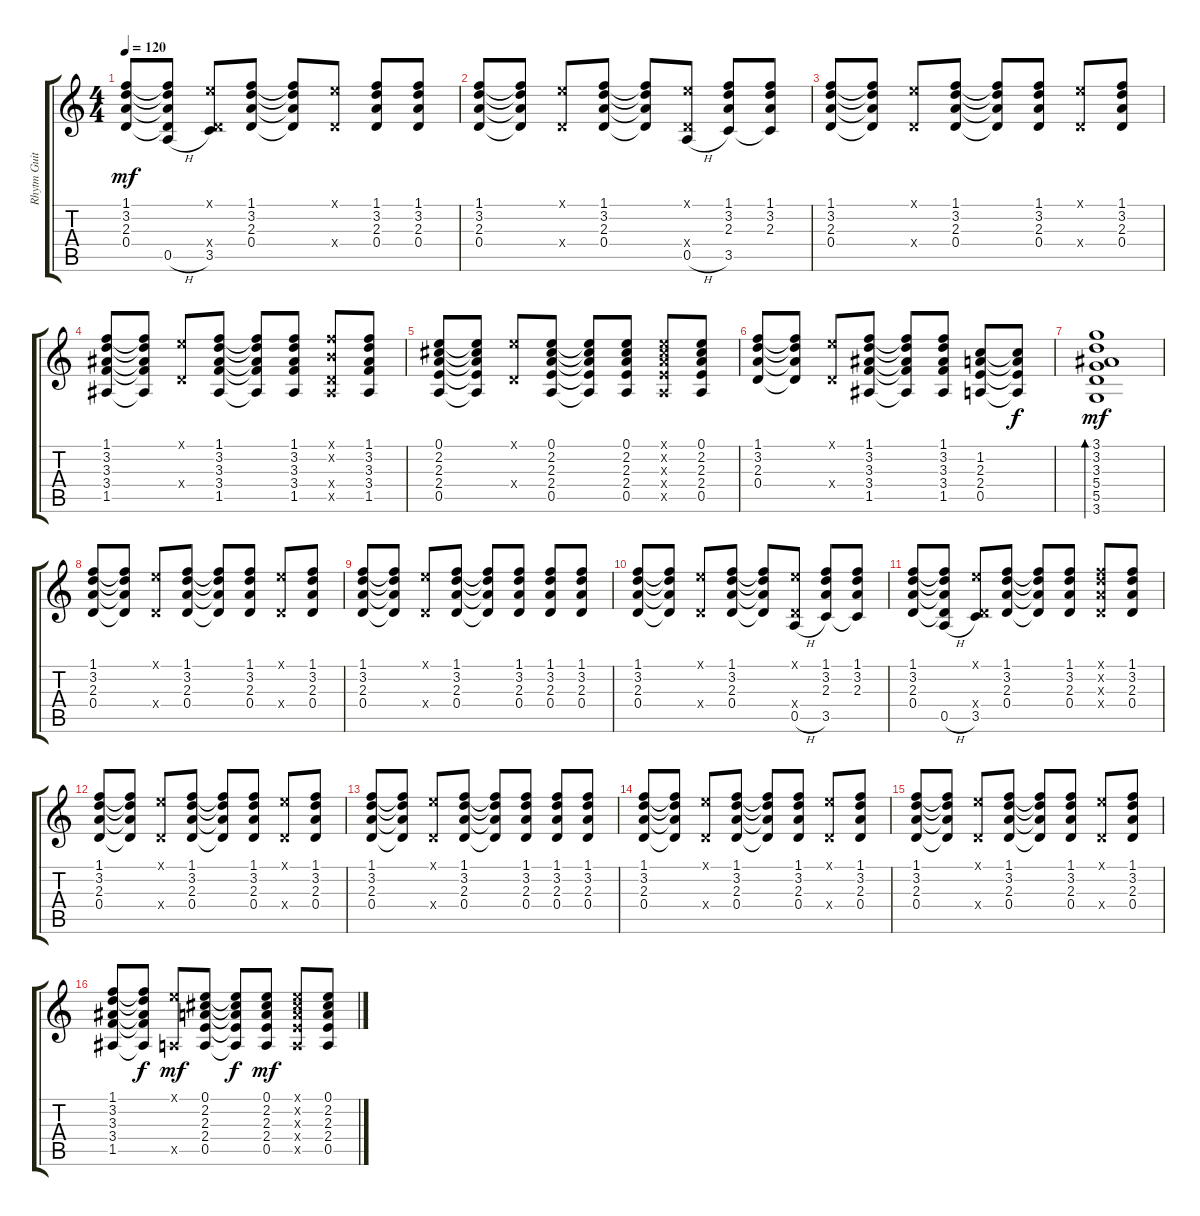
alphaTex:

\track ("Rhytm Guitar 2" "Rhytm Guit") {instrument acousticguitarsteel}
\staff {score tabs}
\tuning (E4 B3 G3 D3 A2 E2) {hide}
\ts (4 4)
\tempo 120
\clef g2
\ks c
(1.1 3.2 2.3 0.4).8{dy mf} (1.1{t} 3.2{t} 2.3{t} 0.4{t} 0.5{h}).8 (0.1{x} 0.4{x} 3.5).8 (1.1 3.2 2.3 0.4).8 (1.1{t} 3.2{t} 2.3{t} 0.4{t}).8 (0.1{x} 0.4{x}).8 (1.1 3.2 2.3 0.4).8 (1.1 3.2 2.3 0.4).8 |
(1.1 3.2 2.3 0.4).8 (1.1{t} 3.2{t} 2.3{t} 0.4{t}).8 (0.1{x} 0.4{x}).8 (1.1 3.2 2.3 0.4).8 (1.1{t} 3.2{t} 2.3{t} 0.4{t}).8 (0.1{x} 0.4{x} 0.5{h}).8 (1.1 3.2 2.3 3.5).8 (1.1 3.2 2.3 3.5{t}).8 |
(1.1 3.2 2.3 0.4).8 (1.1{t} 3.2{t} 2.3{t} 0.4{t}).8 (0.1{x} 0.4{x}).8 (1.1 3.2 2.3 0.4).8 (1.1{t} 3.2{t} 2.3{t} 0.4{t}).8 (1.1 3.2 2.3 0.4).8 (0.1{x} 0.4{x}).8 (1.1 3.2 2.3 0.4).8 |
(1.1 3.2 3.3 3.4 1.5).8 (1.1{t} 3.2{t} 3.3{t} 3.4{t} 1.5{t}).8 (0.1{x} 0.4{x}).8 (1.1 3.2 3.3 3.4 1.5).8 (1.1{t} 3.2{t} 3.3{t} 3.4{t} 1.5{t}).8 (1.1 3.2 3.3 3.4 1.5).8 (1.1{x} 0.2{x} 0.4{x} 1.5{x}).8 (1.1 3.2 3.3 3.4 1.5).8 |
(0.1 2.2 2.3 2.4 0.5).8 (0.1{t} 2.2{t} 2.3{t} 2.4{t} 0.5{t}).8 (0.1{x} 0.4{x}).8 (0.1 2.2 2.3 2.4 0.5).8 (0.1{t} 2.2{t} 2.3{t} 2.4{t} 0.5{t}).8 (0.1 2.2 2.3 2.4 0.5).8 (0.1{x} 2.2{x} 2.3{x} 2.4{x} 0.5{x}).8 (0.1 2.2 2.3 2.4 0.5).8 |
(1.1 3.2 2.3 0.4).8 (1.1{t} 3.2{t} 2.3{t} 0.4{t}).8 (0.1{x} 0.4{x}).8 (1.1 3.2 3.3 3.4 1.5).8 (1.1{t} 3.2{t} 3.3{t} 3.4{t} 1.5{t}).8 (1.1 3.2 3.3 3.4 1.5).8 (1.2 2.3 2.4 0.5).8 (1.2{t} 2.3{t} 2.4{t} 0.5{t}).8{dy f} |
(3.1 3.2 3.3 5.4 5.5 3.6).1{bd 60 dy mf} |
(1.1 3.2 2.3 0.4).8 (1.1{t} 3.2{t} 2.3{t} 0.4{t}).8 (0.1{x} 0.4{x}).8 (1.1 3.2 2.3 0.4).8 (1.1{t} 3.2{t} 2.3{t} 0.4{t}).8 (1.1 3.2 2.3 0.4).8 (0.1{x} 0.4{x}).8 (1.1 3.2 2.3 0.4).8 |
(1.1 3.2 2.3 0.4).8 (1.1{t} 3.2{t} 2.3{t} 0.4{t}).8 (0.1{x} 0.4{x}).8 (1.1 3.2 2.3 0.4).8 (1.1{t} 3.2{t} 2.3{t} 0.4{t}).8 (1.1 3.2 2.3 0.4).8 (1.1 3.2 2.3 0.4).8 (1.1 3.2 2.3 0.4).8 |
(1.1 3.2 2.3 0.4).8 (1.1{t} 3.2{t} 2.3{t} 0.4{t}).8 (0.1{x} 0.4{x}).8 (1.1 3.2 2.3 0.4).8 (1.1{t} 3.2{t} 2.3{t} 0.4{t}).8 (0.1{x} 0.4{x} 0.5{h}).8 (1.1 3.2 2.3 3.5).8 (1.1 3.2 2.3 3.5{t}).8 |
(1.1 3.2 2.3 0.4).8 (1.1{t} 3.2{t} 2.3{t} 0.4{t} 0.5{h}).8 (0.1{x} 0.4{x} 3.5).8 (1.1 3.2 2.3 0.4).8 (1.1{t} 3.2{t} 2.3{t} 0.4{t}).8 (1.1 3.2 2.3 0.4).8 (1.1{x} 3.2{x} 2.3{x} 0.4{x}).8 (1.1 3.2 2.3 0.4).8 |
(1.1 3.2 2.3 0.4).8 (1.1{t} 3.2{t} 2.3{t} 0.4{t}).8 (0.1{x} 0.4{x}).8 (1.1 3.2 2.3 0.4).8 (1.1{t} 3.2{t} 2.3{t} 0.4{t}).8 (1.1 3.2 2.3 0.4).8 (0.1{x} 0.4{x}).8 (1.1 3.2 2.3 0.4).8 |
(1.1 3.2 2.3 0.4).8 (1.1{t} 3.2{t} 2.3{t} 0.4{t}).8 (0.1{x} 0.4{x}).8 (1.1 3.2 2.3 0.4).8 (1.1{t} 3.2{t} 2.3{t} 0.4{t}).8 (1.1 3.2 2.3 0.4).8 (1.1 3.2 2.3 0.4).8 (1.1 3.2 2.3 0.4).8 |
(1.1 3.2 2.3 0.4).8 (1.1{t} 3.2{t} 2.3{t} 0.4{t}).8 (0.1{x} 0.4{x}).8 (1.1 3.2 2.3 0.4).8 (1.1{t} 3.2{t} 2.3{t} 0.4{t}).8 (1.1 3.2 2.3 0.4).8 (0.1{x} 0.4{x}).8 (1.1 3.2 2.3 0.4).8 |
(1.1 3.2 2.3 0.4).8 (1.1{t} 3.2{t} 2.3{t} 0.4{t}).8 (0.1{x} 0.4{x}).8 (1.1 3.2 2.3 0.4).8 (1.1{t} 3.2{t} 2.3{t} 0.4{t}).8 (1.1 3.2 2.3 0.4).8 (0.1{x} 0.4{x}).8 (1.1 3.2 2.3 0.4).8 |
(1.1 3.2 3.3 3.4 1.5).8 (1.1{t} 3.2{t} 3.3{t} 3.4{t} 1.5{t}).8{dy f} (0.1{x} 0.5{x}).8{dy mf} (0.1 2.2 2.3 2.4 0.5).8 (0.1{t} 2.2{t} 2.3{t} 2.4{t} 0.5{t}).8{dy f} (0.1 2.2 2.3 2.4 0.5).8{dy mf} (0.1{x} 2.2{x} 2.3{x} 2.4{x} 0.5{x}).8 (0.1 2.2 2.3 2.4 0.5).8
